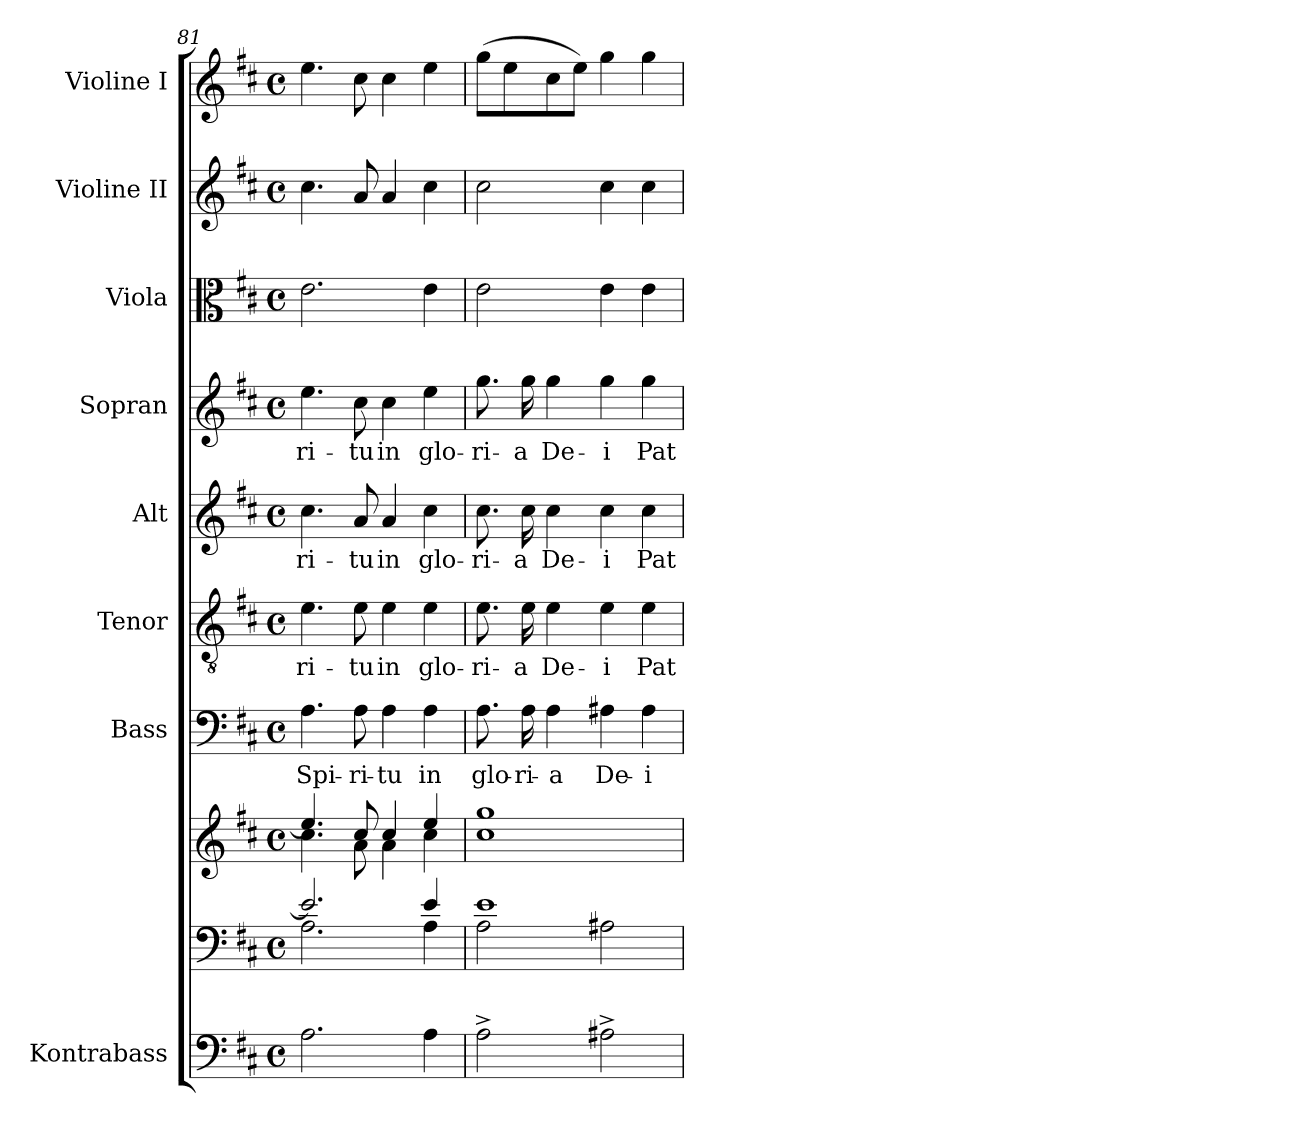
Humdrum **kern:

**kern	**kern	**kern	**kern	**text	**kern	**text	**kern	**text	**kern	**text	**kern	**kern	**kern
*part9	*part8	*part8	*part7	*part7	*part6	*part6	*part5	*part5	*part4	*part4	*part3	*part2	*part1
*staff10	*staff9	*staff8	*staff7	*staff7	*staff6	*staff6	*staff5	*staff5	*staff4	*staff4	*staff3	*staff2	*staff1
*I"Kontrabass	*	*	*I"Bass	*	*I"Tenor	*	*I"Alt	*	*I"Sopran	*	*I"Viola	*I"Violine II	*I"Violine I
*I'Kb.	*	*	*I'B.	*	*I'T.	*	*I'A.	*	*I'S.	*	*I'Vla.	*I'Vl. II	*I'Vl. I
*clefF4	*clefF4	*clefG2	*clefF4	*	*clefGv2	*	*clefG2	*	*clefG2	*	*clefC3	*clefG2	*clefG2
*ITrd7c12	*	*	*	*	*	*	*	*	*	*	*	*	*
*k[f#c#]	*k[f#c#]	*k[f#c#]	*k[f#c#]	*	*k[f#c#]	*	*k[f#c#]	*	*k[f#c#]	*	*k[f#c#]	*k[f#c#]	*k[f#c#]
*D:	*D:	*D:	*D:	*	*D:	*	*D:	*	*D:	*	*D:	*D:	*D:
*M4/4	*M4/4	*M4/4	*M4/4	*	*M4/4	*	*M4/4	*	*M4/4	*	*M4/4	*M4/4	*M4/4
*met(c)	*met(c)	*met(c)	*met(c)	*	*met(c)	*	*met(c)	*	*met(c)	*	*met(c)	*met(c)	*met(c)
=81	=81	=81	=81	=81	=81	=81	=81	=81	=81	=81	=81	=81	=81
*	*^	*^	*	*	*	*	*	*	*	*	*	*	*
!	!	!	!	!	!	!LO:LY:b	!	!LO:LY:b	!	!LO:LY:b	!	!LO:LY:b	!	!	!
2.AA\	2.e/]	2.A\	4.ee/]	4.cc#\	4.A\	Spi-	4.e\	-ri-	4.cc#\	-ri-	4.ee\	-ri-	2.e\	4.cc#\	4.ee\
!	!	!	!	!	!	!LO:LY:b	!	!LO:LY:b	!	!LO:LY:b	!	!LO:LY:b	!	!	!
.	.	.	8cc#/	8a\	8A\	-ri-	8e\	-tu	8a/	-tu	8cc#\	-tu	.	8a/	8cc#\
!	!	!	!	!	!	!LO:LY:b	!	!LO:LY:b	!	!LO:LY:b	!	!LO:LY:b	!	!	!
.	.	.	4cc#/	4a\	4A\	-tu	4e\	in	4a/	in	4cc#\	in	.	4a/	4cc#\
!	!	!	!	!	!	!LO:LY:b	!	!LO:LY:b	!	!LO:LY:b	!	!LO:LY:b	!	!	!
4AA\	4e/	4A\	4ee/	4cc#\	4A\	in	4e\	glo-	4cc#\	glo-	4ee\	glo-	4e\	4cc#\	4ee\
!!LO:PB:g=z
=82	=82	=82	=82	=82	=82	=82	=82	=82	=82	=82	=82	=82	=82	=82	=82
!	!	!	!	!	!	!LO:LY:b	!	!LO:LY:b	!	!LO:LY:b	!	!LO:LY:b	!	!	!
2AA^>\	1e	2A\	1gg	1cc#	8.A\	glo-	8.e\	-ri-	8.cc#\	-ri-	8.gg\	-ri-	2e\	2cc#\	(>8gg\L
.	.	.	.	.	.	.	.	.	.	.	.	.	.	.	8ee\
!	!	!	!	!	!	!LO:LY:b	!	!LO:LY:b	!	!LO:LY:b	!	!LO:LY:b	!	!	!
.	.	.	.	.	16A\	-ri-	16e\	-a	16cc#\	-a	16gg\	-a	.	.	.
!	!	!	!	!	!	!LO:LY:b	!	!LO:LY:b	!	!LO:LY:b	!	!LO:LY:b	!	!	!
.	.	.	.	.	4A\	-a	4e\	De-	4cc#\	De-	4gg\	De-	.	.	8cc#\
.	.	.	.	.	.	.	.	.	.	.	.	.	.	.	8ee\J)
!	!	!	!	!	!	!LO:LY:b	!	!LO:LY:b	!	!LO:LY:b	!	!LO:LY:b	!	!	!
2AA#X^>\	.	2A#X\	.	.	4A#X\	De-	4e\	-i	4cc#\	-i	4gg\	-i	4e\	4cc#\	4gg\
!	!	!	!	!	!	!LO:LY:b	!	!LO:LY:b	!	!LO:LY:b	!	!LO:LY:b	!	!	!
.	.	.	.	.	4A#\	-i	4e\	Pat-	4cc#\	Pat-	4gg\	Pat-	4e\	4cc#\	4gg\
*	*v	*v	*	*	*	*	*	*	*	*	*	*	*	*	*
*	*	*v	*v	*	*	*	*	*	*	*	*	*	*	*
=	=	=	=	=	=	=	=	=	=	=	=	=	=
*-	*-	*-	*-	*-	*-	*-	*-	*-	*-	*-	*-	*-	*-
